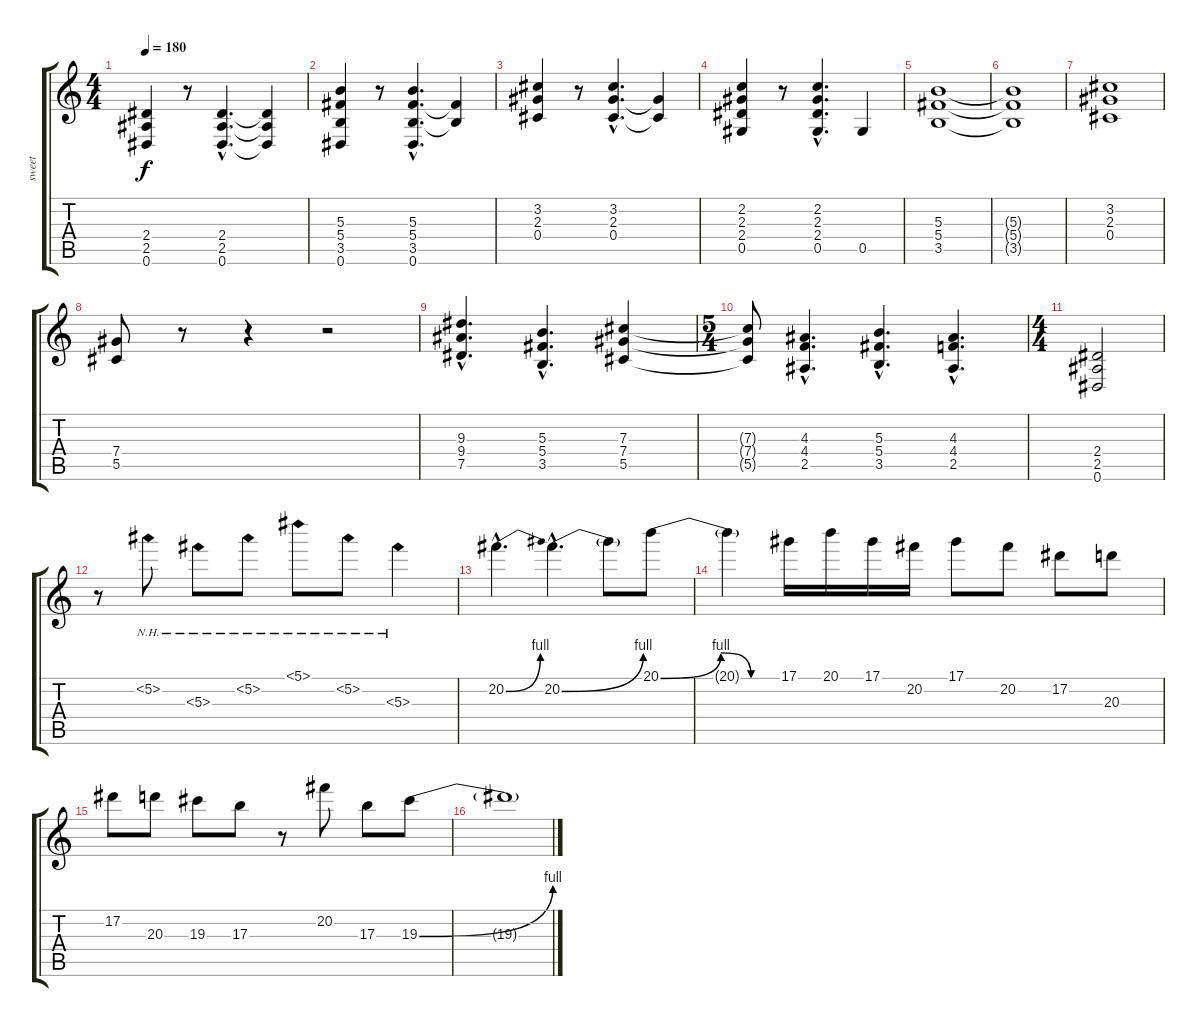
\track ("sweet" "sweet") {instrument distortionguitar}
\staff {score tabs}
\tuning (Eb4 Bb3 Gb3 Db3 Ab2 Eb2) {hide}
\ts (4 4)
\tempo 180
\clef g2
\ks c
(2.4 2.5 0.6).4{dy f} r.8 (2.4{hac} 2.5{hac} 0.6{hac}).4{d} (2.4{t} 2.5{t} 0.6{t}).4 |
(5.3 5.4 3.5 0.6).4 r.8 (5.3{hac} 5.4{hac} 3.5{hac} 0.6{hac}).4{d} (5.4{t} 3.5{t}).4 |
(3.2 2.3 0.4).4 r.8 (3.2{hac} 2.3{hac} 0.4{hac}).4{d} (2.3{t} 0.4{t}).4 |
(2.2 2.3 2.4 0.5).4 r.8 (2.2{hac} 2.3{hac} 2.4{hac} 0.5{hac}).4{d} 0.5.4 |
(5.3 5.4 3.5).1 |
(5.3{t} 5.4{t} 3.5{t}).1 |
(3.2 2.3 0.4).1 |
(7.4 5.5).8 r.8 r.4 r.2 |
(9.3{hac} 9.4{hac} 7.5{hac}).4{d} (5.3{hac} 5.4{hac} 3.5{hac}).4{d} (7.3 7.4 5.5).4 |
\ts (5 4)
(7.3{t} 7.4{t} 5.5{t}).8 (4.3{hac} 4.4{hac} 2.5{hac}).4{d} (5.3{hac} 5.4{hac} 3.5{hac}).4{d} (4.3{hac} 4.4{hac} 2.5{hac}).4{d} |
\ts (4 4)
(2.4 2.5 0.6).2 |
r.8 5.2{nh}.8 5.3{nh}.8 5.2{nh}.8 5.1{nh}.8 5.2{nh}.8 5.3{nh}.4 |
20.2{be (bend 0 0 60 4) hac}.4{d} 20.2{be (bend 0 0 60 4) hac}.4{d} 20.2{t}.8 20.1{be (custom 0 0 30 4 45 0 57 0 60 0)}.8 |
20.1{t}.4 17.1.16 20.1.16 17.1.16 20.2.16 17.1.8 20.2.8 17.2.8 20.3.8 |
17.2.8 20.3.8 19.3.8 17.3.8 r.8 20.2.8 17.3.8 19.3{be (bend 0 0 60 4)}.8 |
19.3{t}.1
